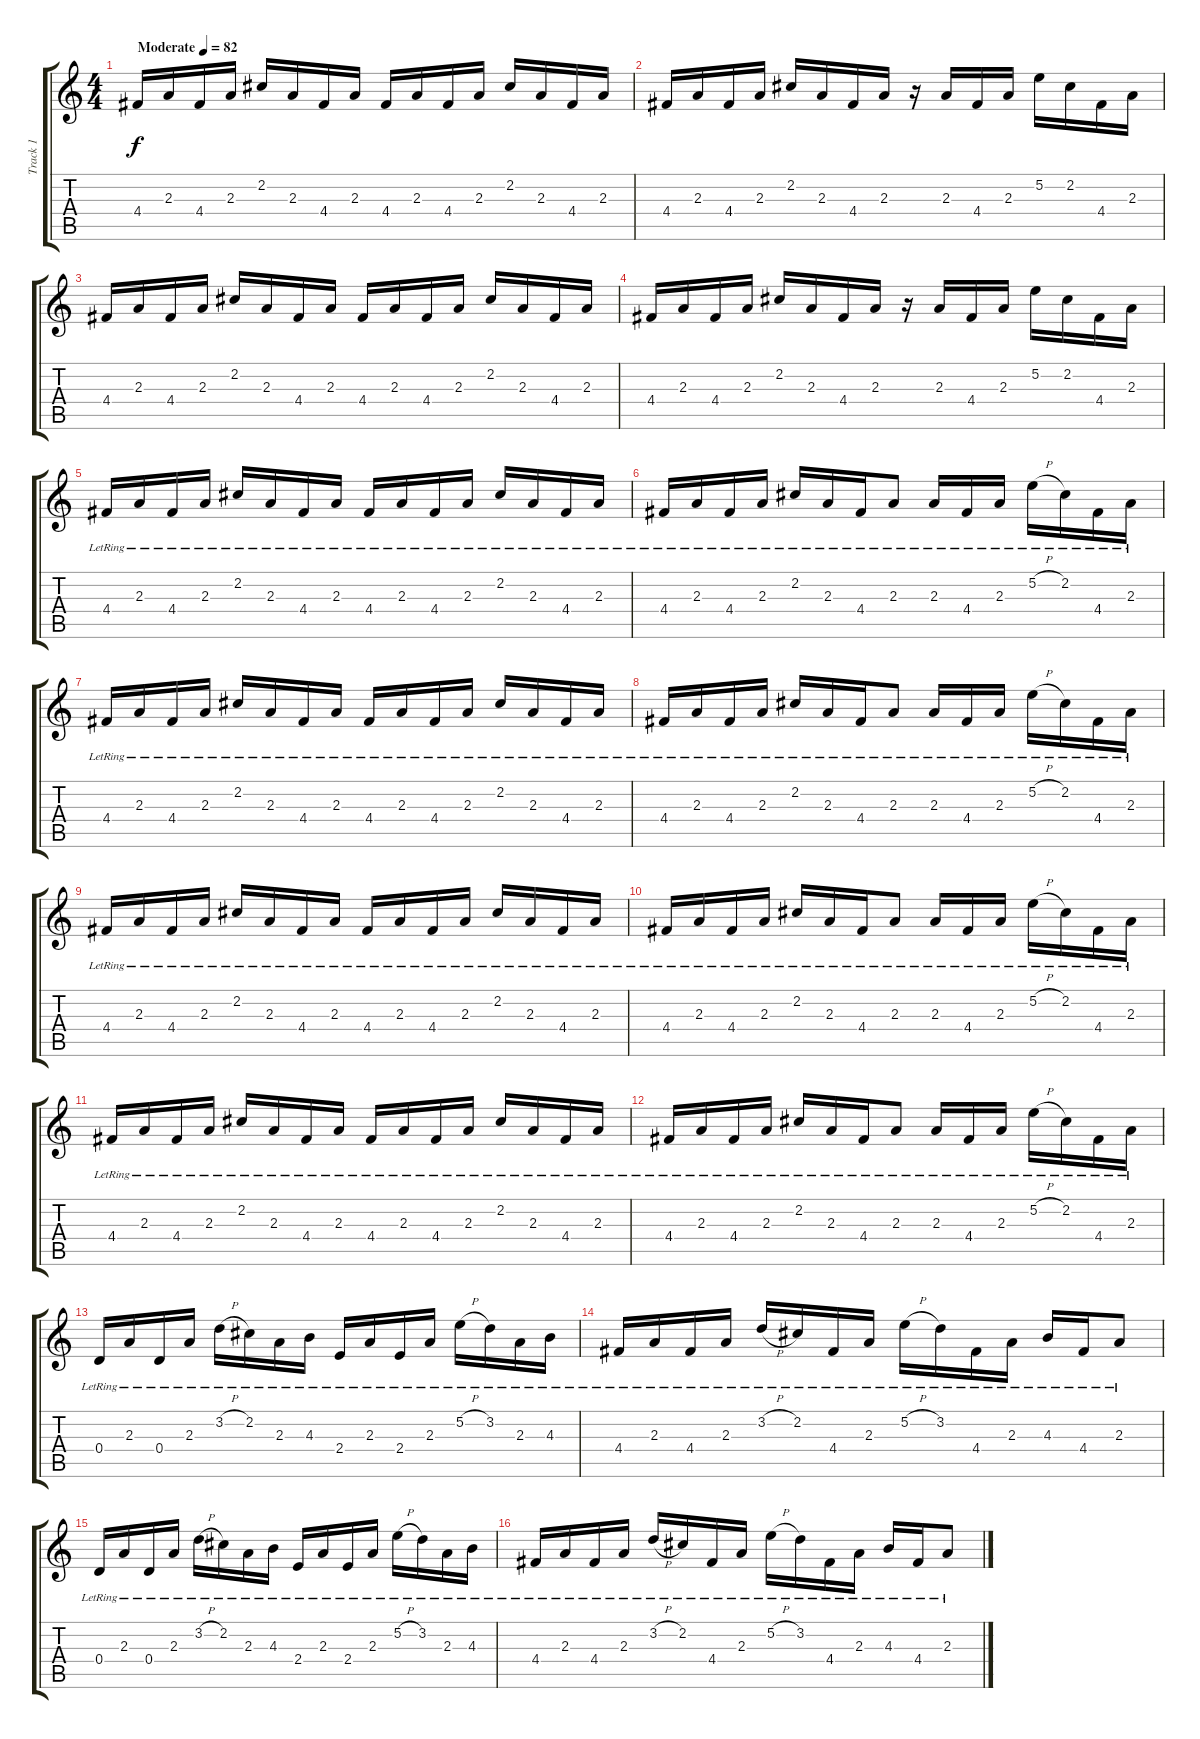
\track ("Track 1" "Track 1") {instrument acousticguitarnylon}
\staff {score tabs}
\tuning (E4 B3 G3 D3 A2 E2) {hide}
\ts (4 4)
\tempo (82 "Moderate")
\clef g2
\ks c
4.4.16{dy f instrument acousticguitarnylon} 2.3.16 4.4.16 2.3.16 2.2.16 2.3.16 4.4.16 2.3.16 4.4.16 2.3.16 4.4.16 2.3.16 2.2.16 2.3.16 4.4.16 2.3.16 |
4.4.16 2.3.16 4.4.16 2.3.16 2.2.16 2.3.16 4.4.16 2.3.16 r.16 2.3.16 4.4.16 2.3.16 5.2.16 2.2.16 4.4.16 2.3.16 |
4.4.16 2.3.16 4.4.16 2.3.16 2.2.16 2.3.16 4.4.16 2.3.16 4.4.16 2.3.16 4.4.16 2.3.16 2.2.16 2.3.16 4.4.16 2.3.16 |
4.4.16 2.3.16 4.4.16 2.3.16 2.2.16 2.3.16 4.4.16 2.3.16 r.16 2.3.16 4.4.16 2.3.16 5.2.16 2.2.16 4.4.16 2.3.16 |
4.4{lr}.16 2.3{lr}.16 4.4{lr}.16 2.3{lr}.16 2.2{lr}.16 2.3{lr}.16 4.4{lr}.16 2.3{lr}.16 4.4{lr}.16 2.3{lr}.16 4.4{lr}.16 2.3{lr}.16 2.2{lr}.16 2.3{lr}.16 4.4{lr}.16 2.3{lr}.16 |
4.4{lr}.16 2.3{lr}.16 4.4{lr}.16 2.3{lr}.16 2.2{lr}.16 2.3{lr}.16 4.4{lr}.16 2.3{lr}.8 2.3{lr}.16 4.4{lr}.16 2.3{lr}.16 5.2{h lr}.16 2.2{lr}.16 4.4{lr}.16 2.3{lr}.16 |
4.4{lr}.16 2.3{lr}.16 4.4{lr}.16 2.3{lr}.16 2.2{lr}.16 2.3{lr}.16 4.4{lr}.16 2.3{lr}.16 4.4{lr}.16 2.3{lr}.16 4.4{lr}.16 2.3{lr}.16 2.2{lr}.16 2.3{lr}.16 4.4{lr}.16 2.3{lr}.16 |
4.4{lr}.16 2.3{lr}.16 4.4{lr}.16 2.3{lr}.16 2.2{lr}.16 2.3{lr}.16 4.4{lr}.16 2.3{lr}.8 2.3{lr}.16 4.4{lr}.16 2.3{lr}.16 5.2{h lr}.16 2.2{lr}.16 4.4{lr}.16 2.3{lr}.16 |
4.4{lr}.16 2.3{lr}.16 4.4{lr}.16 2.3{lr}.16 2.2{lr}.16 2.3{lr}.16 4.4{lr}.16 2.3{lr}.16 4.4{lr}.16 2.3{lr}.16 4.4{lr}.16 2.3{lr}.16 2.2{lr}.16 2.3{lr}.16 4.4{lr}.16 2.3{lr}.16 |
4.4{lr}.16 2.3{lr}.16 4.4{lr}.16 2.3{lr}.16 2.2{lr}.16 2.3{lr}.16 4.4{lr}.16 2.3{lr}.8 2.3{lr}.16 4.4{lr}.16 2.3{lr}.16 5.2{h lr}.16 2.2{lr}.16 4.4{lr}.16 2.3{lr}.16 |
4.4{lr}.16 2.3{lr}.16 4.4{lr}.16 2.3{lr}.16 2.2{lr}.16 2.3{lr}.16 4.4{lr}.16 2.3{lr}.16 4.4{lr}.16 2.3{lr}.16 4.4{lr}.16 2.3{lr}.16 2.2{lr}.16 2.3{lr}.16 4.4{lr}.16 2.3{lr}.16 |
4.4{lr}.16 2.3{lr}.16 4.4{lr}.16 2.3{lr}.16 2.2{lr}.16 2.3{lr}.16 4.4{lr}.16 2.3{lr}.8 2.3{lr}.16 4.4{lr}.16 2.3{lr}.16 5.2{h lr}.16 2.2{lr}.16 4.4{lr}.16 2.3{lr}.16 |
0.4{lr}.16 2.3{lr}.16 0.4{lr}.16 2.3{lr}.16 3.2{h lr}.16 2.2{lr}.16 2.3{lr}.16 4.3{lr}.16 2.4{lr}.16 2.3{lr}.16 2.4{lr}.16 2.3{lr}.16 5.2{h lr}.16 3.2{lr}.16 2.3{lr}.16 4.3{lr}.16 |
4.4{lr}.16 2.3{lr}.16 4.4{lr}.16 2.3{lr}.16 3.2{h lr}.16 2.2{lr}.16 4.4{lr}.16 2.3{lr}.16 5.2{h lr}.16 3.2{lr}.16 4.4{lr}.16 2.3{lr}.16 4.3{lr}.16 4.4{lr}.16 2.3{lr}.8 |
0.4{lr}.16 2.3{lr}.16 0.4{lr}.16 2.3{lr}.16 3.2{h lr}.16 2.2{lr}.16 2.3{lr}.16 4.3{lr}.16 2.4{lr}.16 2.3{lr}.16 2.4{lr}.16 2.3{lr}.16 5.2{h lr}.16 3.2{lr}.16 2.3{lr}.16 4.3{lr}.16 |
4.4{lr}.16 2.3{lr}.16 4.4{lr}.16 2.3{lr}.16 3.2{h lr}.16 2.2{lr}.16 4.4{lr}.16 2.3{lr}.16 5.2{h lr}.16 3.2{lr}.16 4.4{lr}.16 2.3{lr}.16 4.3{lr}.16 4.4{lr}.16 2.3{lr}.8
